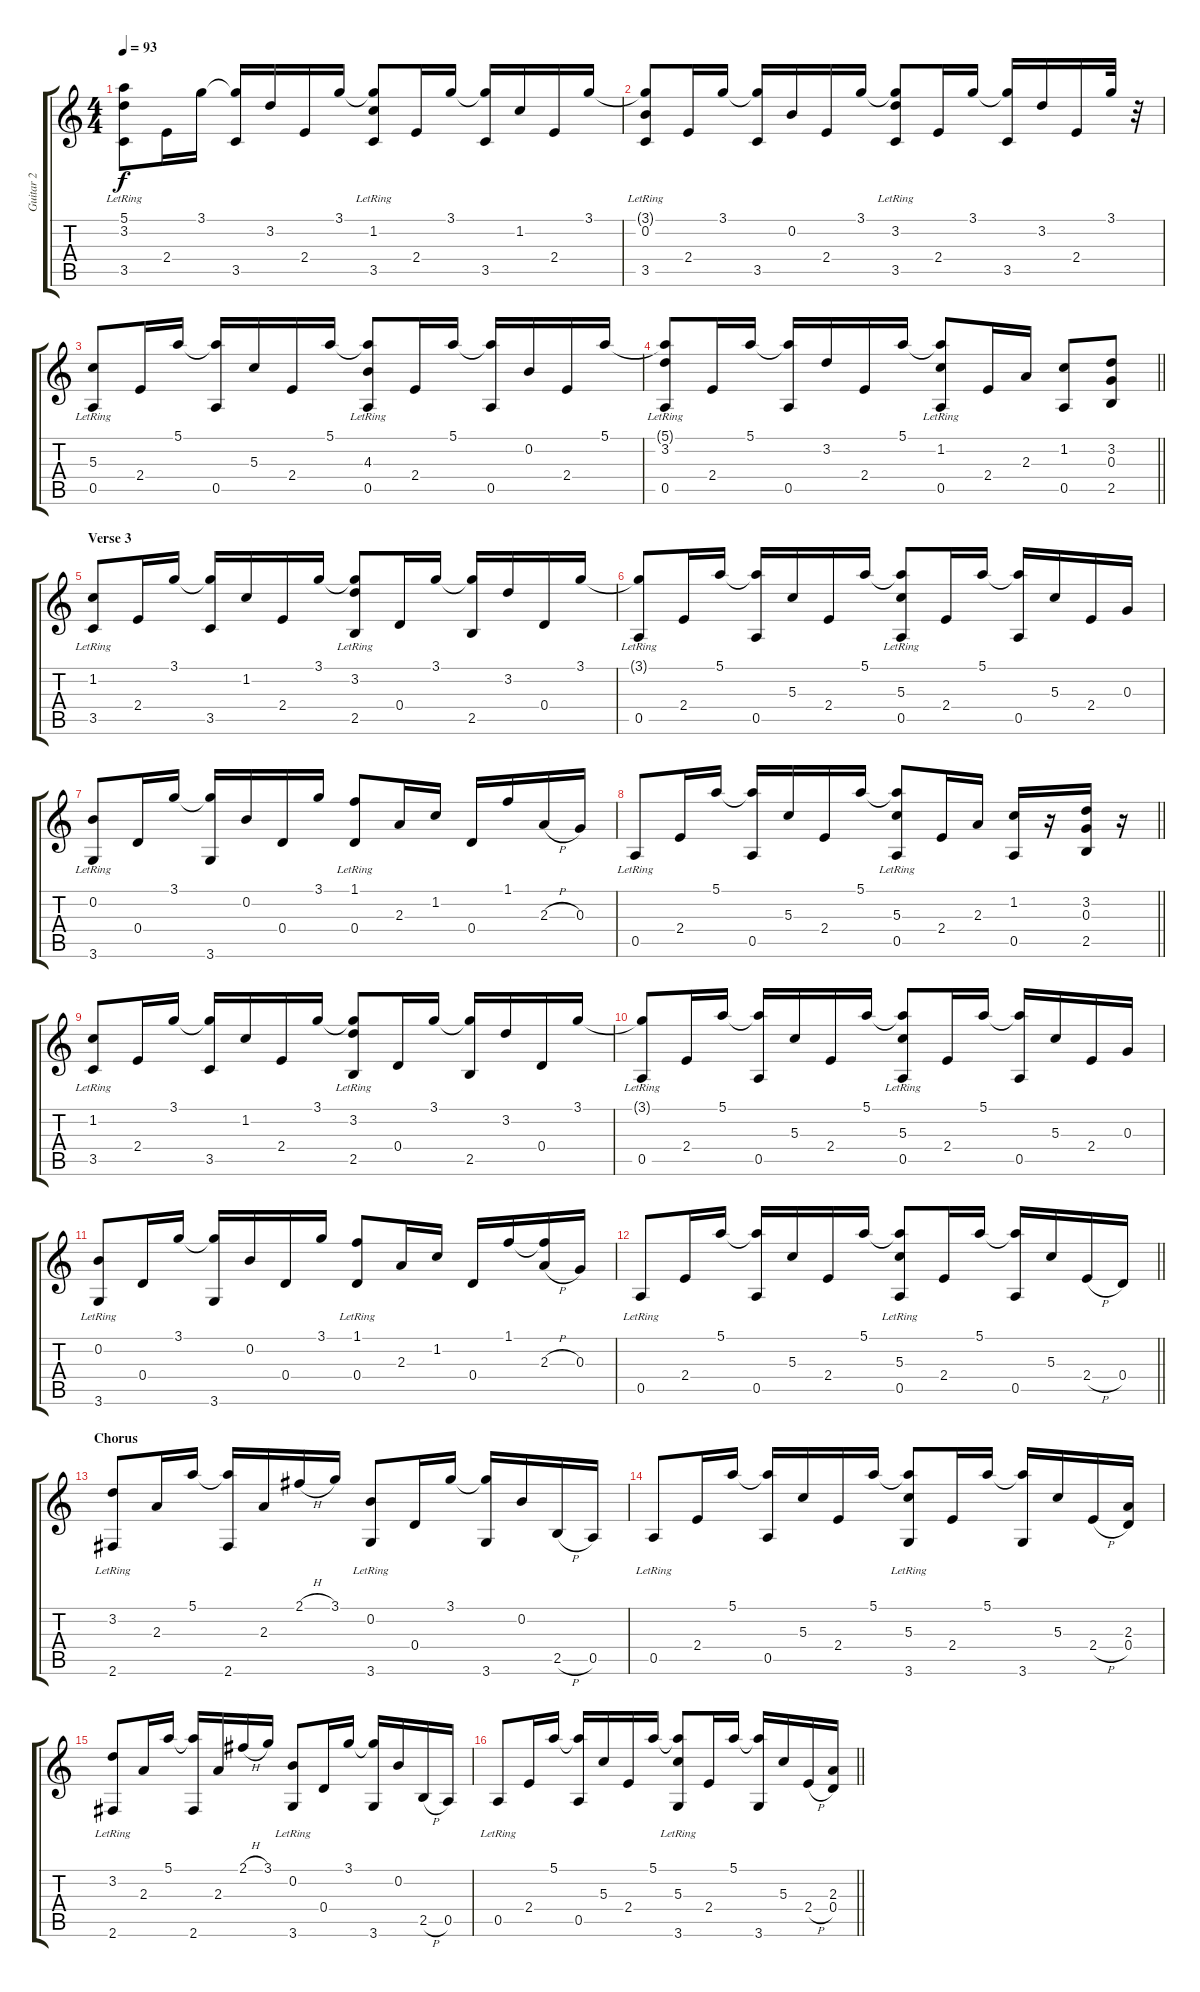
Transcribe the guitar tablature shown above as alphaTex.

\track ("Guitar 2" "Guitar 2") {instrument acousticguitarsteel}
\staff {score tabs}
\tuning (E4 B3 G3 D3 A2 E2) {hide}
\ts (4 4)
\tempo 93
\clef g2
\ks c
(5.1{t} 3.2{lr} 3.5{lr}).8{dy f} 2.4.16 3.1.16 (3.1{t} 3.5).16 3.2.16 2.4.16 3.1.16 (3.1{t} 1.2{lr} 3.5{lr}).8 2.4.16 3.1.16 (3.1{t} 3.5).16 1.2.16 2.4.16 3.1.16 |
(3.1{t} 0.2{lr} 3.5{lr}).8 2.4.16 3.1.16 (3.1{t} 3.5).16 0.2.16 2.4.16 3.1.16 (3.1{t} 3.2{lr} 3.5{lr}).8 2.4.16 3.1.16 (3.1{t} 3.5).16 3.2.16 2.4.16 3.1.32 r.32 |
(5.3{lr} 0.5{lr}).8 2.4.16 5.1.16 (5.1{t} 0.5).16 5.3.16 2.4.16 5.1.16 (5.1{t} 4.3{lr} 0.5{lr}).8 2.4.16 5.1.16 (5.1{t} 0.5).16 0.2.16 2.4.16 5.1.16 |
\barLineRight lightlight
(5.1{t} 3.2{lr} 0.5{lr}).8 2.4.16 5.1.16 (5.1{t} 0.5).16 3.2.16 2.4.16 5.1.16 (5.1{t} 1.2 0.5{lr}).8 2.4.16 2.3.16 (1.2 0.5).8 (3.2 0.3 2.5).8 |
\section ("" "Verse 3")
(1.2{lr} 3.5{lr}).8 2.4.16 3.1.16 (3.1{t} 3.5).16 1.2.16 2.4.16 3.1.16 (3.1{t} 3.2{lr} 2.5{lr}).8 0.4.16 3.1.16 (3.1{t} 2.5).16 3.2.16 0.4.16 3.1.16 |
(3.1{t} 0.5{lr}).8 2.4.16 5.1.16 (5.1{t} 0.5).16 5.3.16 2.4.16 5.1.16 (5.1{t} 5.3{lr} 0.5{lr}).8 2.4.16 5.1.16 (5.1{t} 0.5).16 5.3.16 2.4.16 0.3.16 |
(0.2 3.6{lr}).8 0.4.16 3.1.16 (3.1{t} 3.6).16 0.2.16 0.4.16 3.1.16 (1.1{lr} 0.4{lr}).8 2.3.16 1.2.16 0.4.16 1.1.16 2.3{h}.16 0.3.16 |
\barLineRight lightlight
0.5{lr}.8 2.4.16 5.1.16 (5.1{t} 0.5).16 5.3.16 2.4.16 5.1.16 (5.1{t} 5.3{lr} 0.5{lr}).8 2.4.16 2.3.16 (1.2 0.5).16 r.16 (3.2 0.3 2.5).16 r.16 |
(1.2{lr} 3.5{lr}).8 2.4.16 3.1.16 (3.1{t} 3.5).16 1.2.16 2.4.16 3.1.16 (3.1{t} 3.2{lr} 2.5{lr}).8 0.4.16 3.1.16 (3.1{t} 2.5).16 3.2.16 0.4.16 3.1.16 |
(3.1{t} 0.5{lr}).8 2.4.16 5.1.16 (5.1{t} 0.5).16 5.3.16 2.4.16 5.1.16 (5.1{t} 5.3{lr} 0.5{lr}).8 2.4.16 5.1.16 (5.1{t} 0.5).16 5.3.16 2.4.16 0.3.16 |
(0.2 3.6{lr}).8 0.4.16 3.1.16 (3.1{t} 3.6).16 0.2.16 0.4.16 3.1.16 (1.1{lr} 0.4{lr}).8 2.3.16 1.2.16 0.4.16 1.1.16 (1.1{t} 2.3{h}).16 0.3.16 |
\barLineRight lightlight
0.5{lr}.8 2.4.16 5.1.16 (5.1{t} 0.5).16 5.3.16 2.4.16 5.1.16 (5.1{t} 5.3{lr} 0.5{lr}).8 2.4.16 5.1.16 (5.1{t} 0.5).16 5.3.16 2.4{h}.16 0.4.16 |
\section ("" "Chorus")
(3.2{lr} 2.6{lr}).8 2.3.16 5.1.16 (5.1{t} 2.6).16 2.3.16 2.1{h}.16 3.1.16 (0.2{lr} 3.6{lr}).8 0.4.16 3.1.16 (3.1{t} 3.6).16 0.2.16 2.5{h}.16 0.5.16 |
0.5{lr}.8 2.4.16 5.1.16 (5.1{t} 0.5).16 5.3.16 2.4.16 5.1.16 (5.1{t} 5.3{lr} 3.6{lr}).8 2.4.16 5.1.16 (5.1{t} 3.6).16 5.3.16 2.4{h}.16 (2.3 0.4).16 |
(3.2{lr} 2.6{lr}).8 2.3.16 5.1.16 (5.1{t} 2.6).16 2.3.16 2.1{h}.16 3.1.16 (0.2{lr} 3.6{lr}).8 0.4.16 3.1.16 (3.1{t} 3.6).16 0.2.16 2.5{h}.16 0.5.16 |
\barLineRight lightlight
0.5{lr}.8 2.4.16 5.1.16 (5.1{t} 0.5).16 5.3.16 2.4.16 5.1.16 (5.1{t} 5.3{lr} 3.6{lr}).8 2.4.16 5.1.16 (5.1{t} 3.6).16 5.3.16 2.4{h}.16 (2.3 0.4).16
